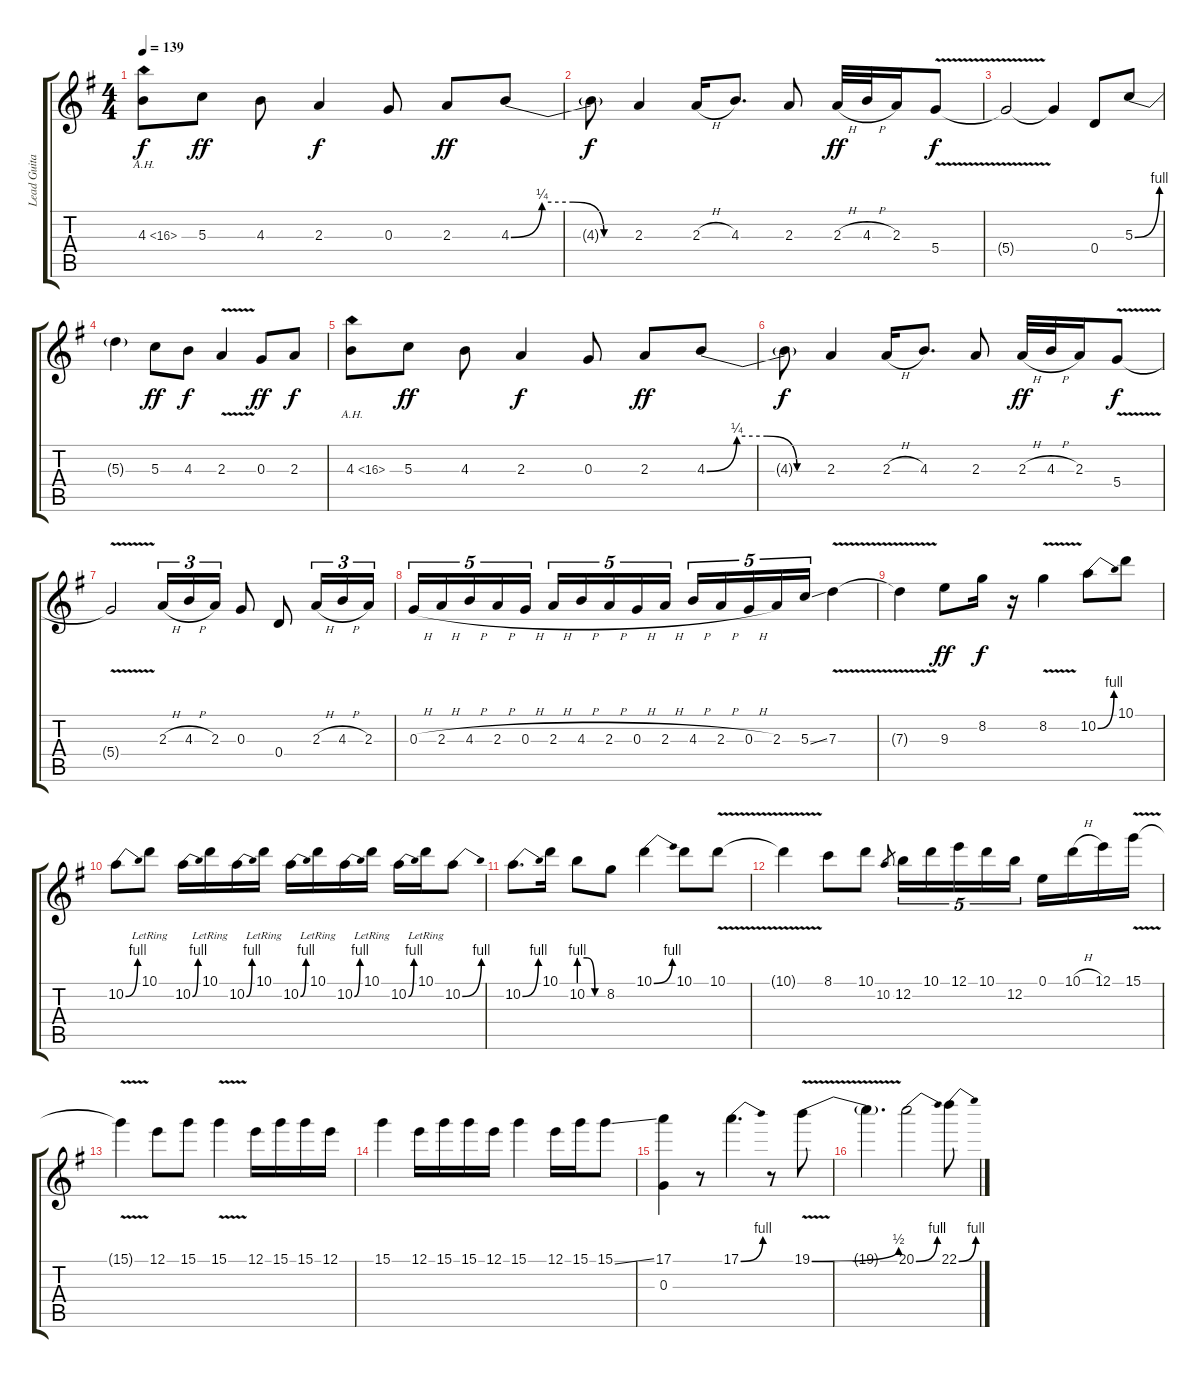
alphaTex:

\track ("Lead Guitar" "Lead Guita") {instrument distortionguitar}
\staff {score tabs}
\tuning (E4 B3 G3 D3 A2 E2) {hide}
\ts (4 4)
\tempo 139
\clef g2
\ks g
4.3{ah 12}.8{dy f} 5.3.8{dy ff} 4.3.8 2.3.4{dy f} 0.3.8 2.3.8{dy ff} 4.3{be (custom 0 0 15 1 30 1 45 0 60 0)}.8 |
4.3{t}.8{dy f} 2.3.4 2.3{h}.16 4.3.8{d} 2.3.8 2.3{h}.32{dy ff} 4.3{h}.32 2.3.16 5.4{v}.8{dy f} |
5.4{t}.2 5.4{t}.4 0.4.8 5.3{be (bend 0 0 60 4)}.8 |
5.3{t}.4 5.3.8{dy ff} 4.3.8{dy f} 2.3{v}.4 0.3.8{dy ff} 2.3.8{dy f} |
4.3{ah 12}.8 5.3.8{dy ff} 4.3.8 2.3.4{dy f} 0.3.8 2.3.8{dy ff} 4.3{be (custom 0 0 15 1 30 1 45 0 60 0)}.8 |
4.3{t}.8{dy f} 2.3.4 2.3{h}.16 4.3.8{d} 2.3.8 2.3{h}.32{dy ff} 4.3{h}.32 2.3.16 5.4{v}.8{dy f} |
5.4{t}.2 2.3{h}.16{tu (3 2)} 4.3{h}.16{tu (3 2)} 2.3.16{tu (3 2)} 0.3.8 0.4.8 2.3{h}.16{tu (3 2)} 4.3{h}.16{tu (3 2)} 2.3.16{tu (3 2)} |
0.3{h}.16{tu (5 4)} 2.3{h}.16{tu (5 4)} 4.3{h}.16{tu (5 4)} 2.3{h}.16{tu (5 4)} 0.3{h}.16{tu (5 4)} 2.3{h}.16{tu (5 4)} 4.3{h}.16{tu (5 4)} 2.3{h}.16{tu (5 4)} 0.3{h}.16{tu (5 4)} 2.3{h}.16{tu (5 4)} 4.3{h}.16{tu (5 4)} 2.3{h}.16{tu (5 4)} 0.3{h}.16{tu (5 4)} 2.3.16{tu (5 4)} 5.3{ss}.16{tu (5 4)} 7.3{v}.4 |
7.3{t}.4 9.3.8{dy ff} 8.2.16{dy f} r.16 8.2{v}.4 10.2{be (bend 0 0 60 4)}.8 10.1.8 |
10.2{be (bend 0 0 60 4)}.8 10.1{lr}.8 10.2{be (bend 0 0 60 4)}.16 10.1{lr}.16 10.2{be (bend 0 0 60 4)}.16 10.1{lr}.16 10.2{be (bend 0 0 60 4)}.16 10.1{lr}.16 10.2{be (bend 0 0 60 4)}.16 10.1{lr}.16 10.2{be (bend 0 0 60 4)}.16 10.1{lr}.16 10.2{be (bend 0 0 60 4)}.8 |
10.2{be (bend 0 0 60 4)}.8{d} 10.1.16 10.2{be (custom 0 4 20 4 40 0 60 0)}.8 8.2.8 10.1{be (bend 0 0 60 4)}.4 10.1.8 10.1{v}.8 |
10.1{t}.4 8.1.8 10.1.8 10.2.8{gr} 12.2.16{tu (5 4)} 10.1.16{tu (5 4)} 12.1.16{tu (5 4)} 10.1.16{tu (5 4)} 12.2.16{tu (5 4)} 0.1.16 10.1{h}.16 12.1.16 15.1{v}.16 |
15.1{t}.4 12.1.8 15.1.8 15.1{v}.4 12.1.16 15.1.16 15.1.16 12.1.16 |
15.1.4 12.1.16 15.1.16 15.1.16 12.1.16 15.1.4 12.1.16 15.1.16 15.1{ss}.8 |
(17.1 0.3).4 r.8 17.1{be (bend 0 0 60 4)}.4{d} r.8 19.1{be (bend 0 0 60 2) v}.8 |
19.1{t}.4{d} 20.1{be (bend 0 0 60 4)}.2 22.1{be (bend 0 0 60 4)}.8
